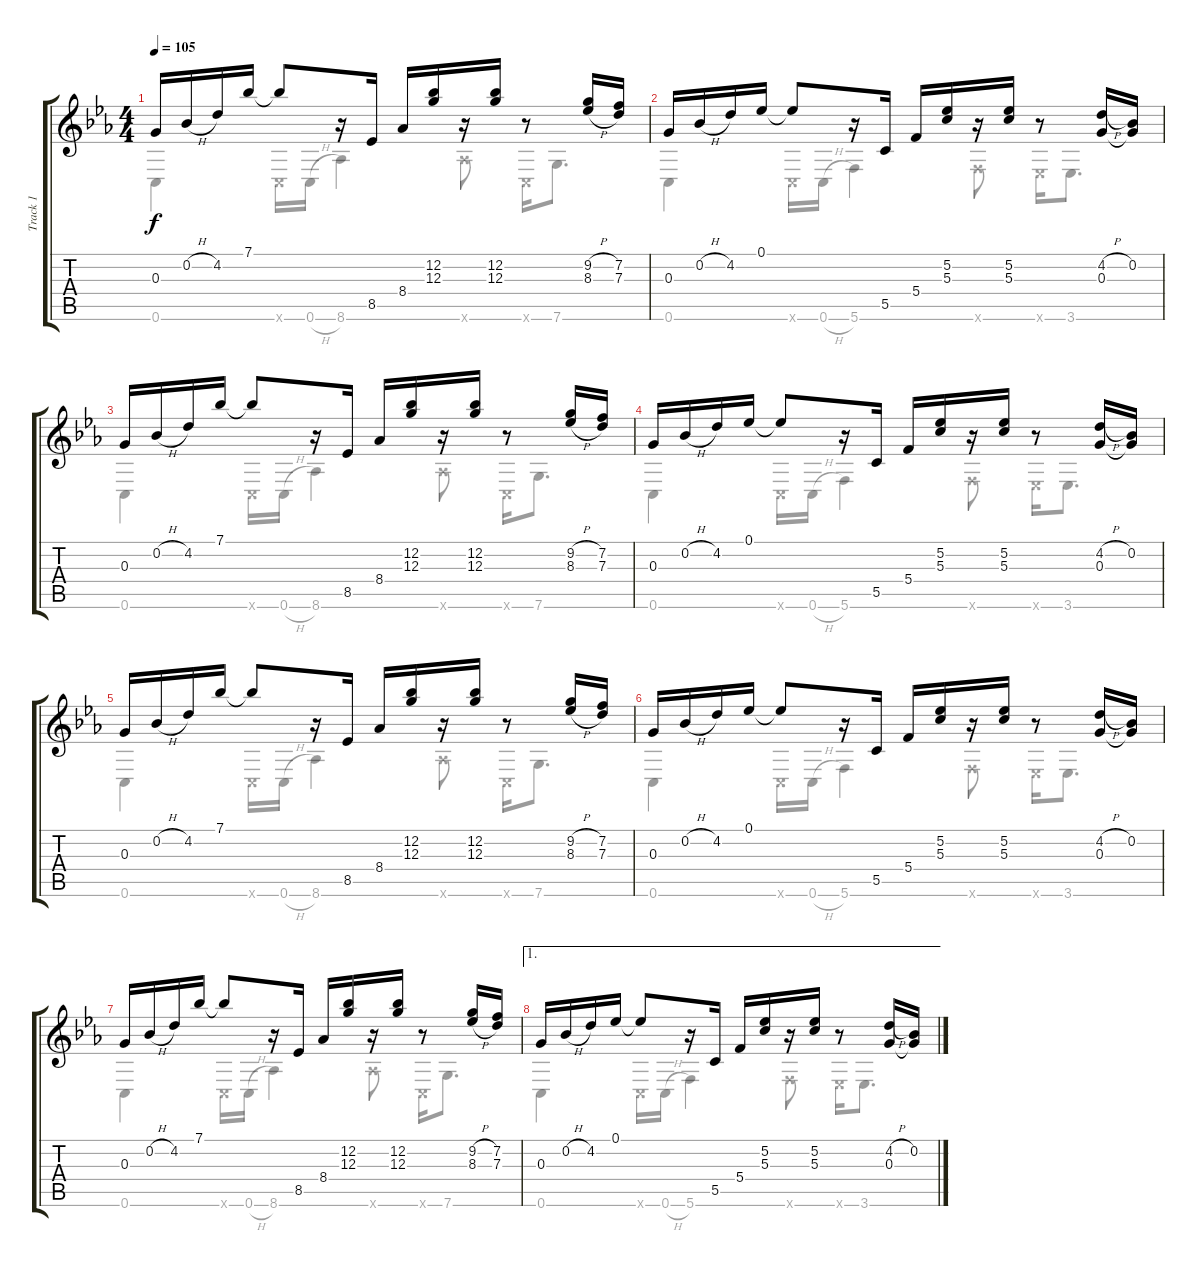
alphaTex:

\track ("Track 1" "Track 1") {instrument acousticguitarsteel}
\staff {score tabs}
\tuning (Eb4 Bb3 G3 C3 G2 C2) {hide}
\voice
\ts (4 4)
\tempo 105
\clef g2
\ks cminor
0.3.16{dy f} 0.2{h}.16 4.2.16 7.1.16 7.1{t}.8 r.16 8.5.16 8.4.16 (12.2 12.3).16 r.16 (12.2 12.3).16 r.8 (9.2{h} 8.3{h}).16 (7.2 7.3).16 |
0.3.16 0.2{h}.16 4.2.16 0.1.16 0.1{t}.8 r.16 5.5.16 5.4.16 (5.2 5.3).16 r.16 (5.2 5.3).16 r.8 (4.2{h} 0.3).16 (0.2 0.3{t}).16 |
0.3.16 0.2{h}.16 4.2.16 7.1.16 7.1{t}.8 r.16 8.5.16 8.4.16 (12.2 12.3).16 r.16 (12.2 12.3).16 r.8 (9.2{h} 8.3{h}).16 (7.2 7.3).16 |
0.3.16 0.2{h}.16 4.2.16 0.1.16 0.1{t}.8 r.16 5.5.16 5.4.16 (5.2 5.3).16 r.16 (5.2 5.3).16 r.8 (4.2{h} 0.3).16 (0.2 0.3{t}).16 |
0.3.16 0.2{h}.16 4.2.16 7.1.16 7.1{t}.8 r.16 8.5.16 8.4.16 (12.2 12.3).16 r.16 (12.2 12.3).16 r.8 (9.2{h} 8.3{h}).16 (7.2 7.3).16 |
0.3.16 0.2{h}.16 4.2.16 0.1.16 0.1{t}.8 r.16 5.5.16 5.4.16 (5.2 5.3).16 r.16 (5.2 5.3).16 r.8 (4.2{h} 0.3).16 (0.2 0.3{t}).16 |
0.3.16 0.2{h}.16 4.2.16 7.1.16 7.1{t}.8 r.16 8.5.16 8.4.16 (12.2 12.3).16 r.16 (12.2 12.3).16 r.8 (9.2{h} 8.3{h}).16 (7.2 7.3).16 |
\ae 1
0.3.16 0.2{h}.16 4.2.16 0.1.16 0.1{t}.8 r.16 5.5.16 5.4.16 (5.2 5.3).16 r.16 (5.2 5.3).16 r.8 (4.2{h} 0.3).16 (0.2 0.3{t}).16
\voice
\clef g2
\ottava regular
\simile none
\ks cminor
0.6.4{dy f} 0.6{x}.16 0.6{h}.16 8.6.4 8.6{x}.8 0.6{x}.16 7.6.8{d} |
0.6.4 0.6{x}.16 0.6{h}.16 5.6.4 5.6{x}.8 3.6{x}.16 3.6.8{d} |
0.6.4 0.6{x}.16 0.6{h}.16 8.6.4 8.6{x}.8 0.6{x}.16 7.6.8{d} |
0.6.4 0.6{x}.16 0.6{h}.16 5.6.4 5.6{x}.8 3.6{x}.16 3.6.8{d} |
0.6.4 0.6{x}.16 0.6{h}.16 8.6.4 8.6{x}.8 0.6{x}.16 7.6.8{d} |
0.6.4 0.6{x}.16 0.6{h}.16 5.6.4 5.6{x}.8 3.6{x}.16 3.6.8{d} |
0.6.4 0.6{x}.16 0.6{h}.16 8.6.4 8.6{x}.8 0.6{x}.16 7.6.8{d} |
0.6.4 0.6{x}.16 0.6{h}.16 5.6.4 5.6{x}.8 3.6{x}.16 3.6.8{d}
